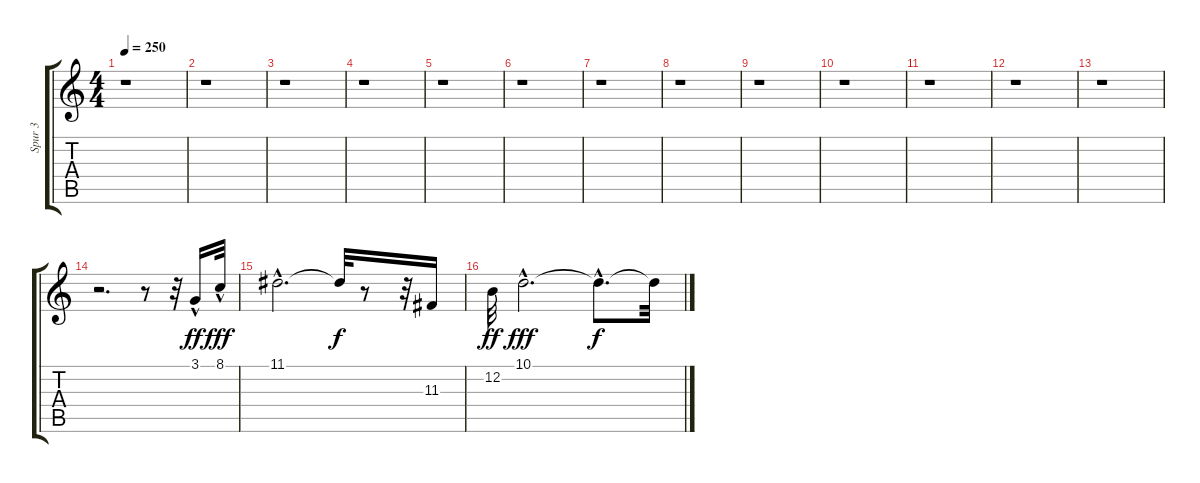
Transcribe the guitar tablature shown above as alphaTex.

\track ("Spur 3" "Spur 3") {instrument acousticgrandpiano}
\staff {score tabs}
\tuning (E4 B3 G3 D3 A2 E2) {hide}
\ts (4 4)
\tempo 250
\clef g2
\ks c
r.1{dy f} |
r.1 |
r.1 |
r.1 |
r.1 |
r.1 |
r.1 |
r.1 |
r.1 |
r.1 |
r.1 |
r.1 |
r.1 |
r.2{d} r.8 r.32 3.1{hac}.16{dy ff} 8.1{hac}.32{dy fff} |
11.1{hac}.2{d} 11.1{t}.32{dy f} r.8 r.32 11.3.16 |
12.2.32{dy ff} 10.1{hac}.2{d dy fff} 10.1{hac t}.8{d dy f} 10.1{t}.32
